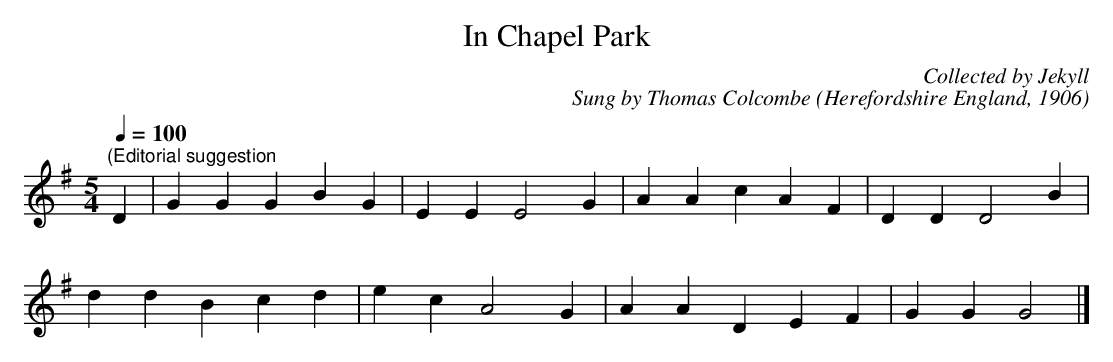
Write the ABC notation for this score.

X:1
T:In Chapel Park
C:Collected by Jekyll
C:Sung by Thomas Colcombe
O:Herefordshire England, 1906
L:1/4
Q:1/4=100
M:5/4
K:G
"^(Editorial suggestion " D | G G G B G | E E E2 G | A A c A F | D D D2 B |$ d d B c d | e c A2 G |
A A D E F | G G G2 |]
